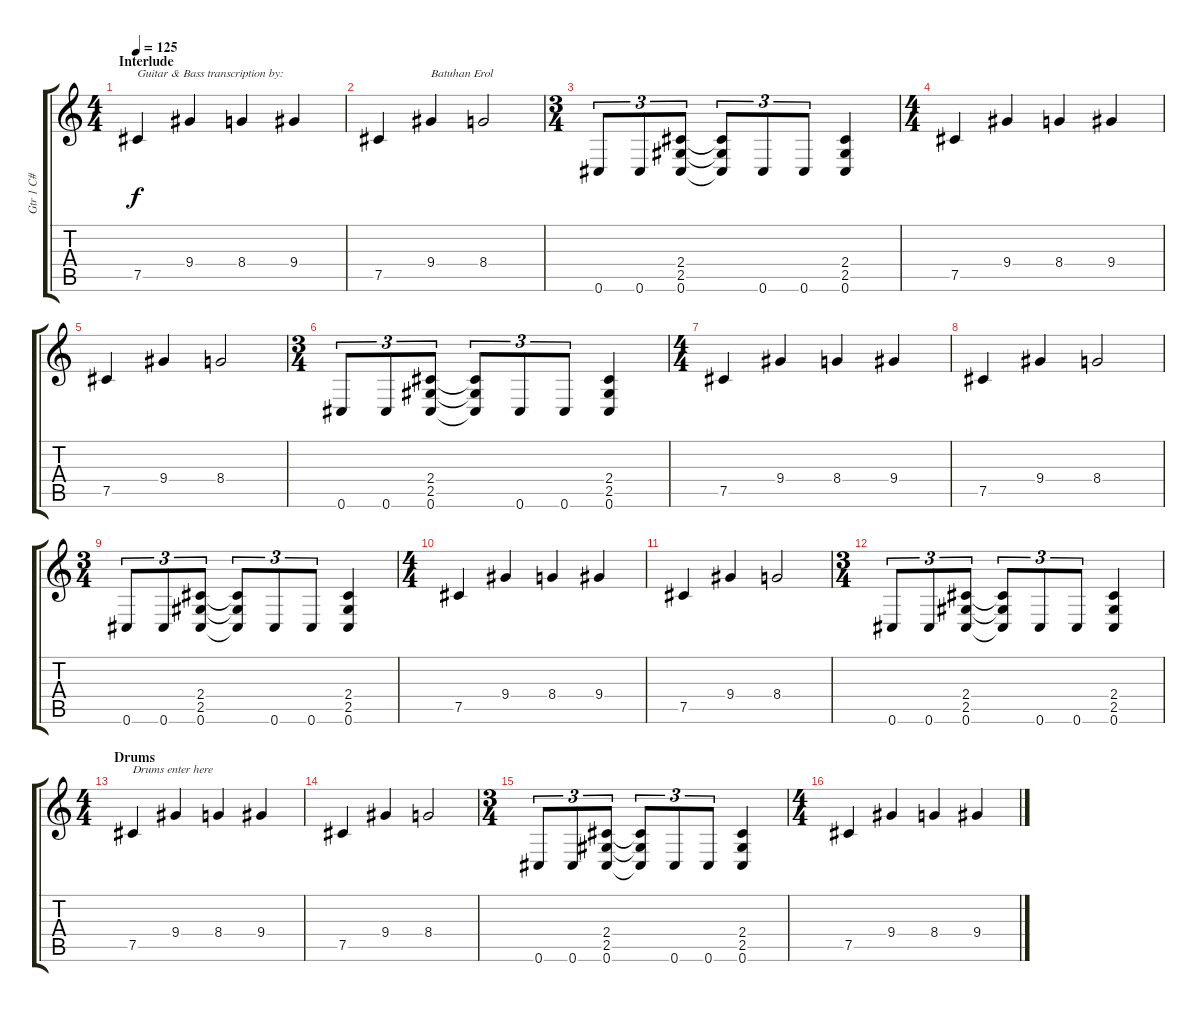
\track ("Gtr 1 C#" "Gtr 1 C#") {instrument distortionguitar}
\staff {score tabs}
\tuning (Db4 Ab3 E3 B2 Gb2 Db2) {hide}
\ts (4 4)
\section ("" "Interlude")
\tempo 125
\clef g2
\ks c
7.5.4{txt "Guitar & Bass transcription by:" dy f instrument distortionguitar} 9.4.4 8.4.4 9.4.4 |
7.5.4 9.4.4{txt "Batuhan Erol"} 8.4.2 |
\ts (3 4)
0.6.8{tu (3 2) txt ""} 0.6.8{tu (3 2)} (2.4 2.5 0.6).8{tu (3 2)} (2.4{t} 2.5{t} 0.6{t}).8{tu (3 2)} 0.6.8{tu (3 2)} 0.6.8{tu (3 2)} (2.4 2.5 0.6).4 |
\ts (4 4)
7.5.4 9.4.4 8.4.4 9.4.4 |
7.5.4 9.4.4 8.4.2 |
\ts (3 4)
0.6.8{tu (3 2)} 0.6.8{tu (3 2)} (2.4 2.5 0.6).8{tu (3 2)} (2.4{t} 2.5{t} 0.6{t}).8{tu (3 2)} 0.6.8{tu (3 2)} 0.6.8{tu (3 2)} (2.4 2.5 0.6).4 |
\ts (4 4)
7.5.4 9.4.4 8.4.4 9.4.4 |
7.5.4 9.4.4 8.4.2 |
\ts (3 4)
0.6.8{tu (3 2)} 0.6.8{tu (3 2)} (2.4 2.5 0.6).8{tu (3 2)} (2.4{t} 2.5{t} 0.6{t}).8{tu (3 2)} 0.6.8{tu (3 2)} 0.6.8{tu (3 2)} (2.4 2.5 0.6).4 |
\ts (4 4)
7.5.4 9.4.4 8.4.4 9.4.4 |
7.5.4 9.4.4 8.4.2 |
\ts (3 4)
0.6.8{tu (3 2)} 0.6.8{tu (3 2)} (2.4 2.5 0.6).8{tu (3 2)} (2.4{t} 2.5{t} 0.6{t}).8{tu (3 2)} 0.6.8{tu (3 2)} 0.6.8{tu (3 2)} (2.4 2.5 0.6).4 |
\ts (4 4)
\section ("" "Drums")
7.5.4{txt "Drums enter here"} 9.4.4 8.4.4 9.4.4 |
7.5.4 9.4.4 8.4.2 |
\ts (3 4)
0.6.8{tu (3 2)} 0.6.8{tu (3 2)} (2.4 2.5 0.6).8{tu (3 2)} (2.4{t} 2.5{t} 0.6{t}).8{tu (3 2)} 0.6.8{tu (3 2)} 0.6.8{tu (3 2)} (2.4 2.5 0.6).4 |
\ts (4 4)
7.5.4 9.4.4 8.4.4 9.4.4
